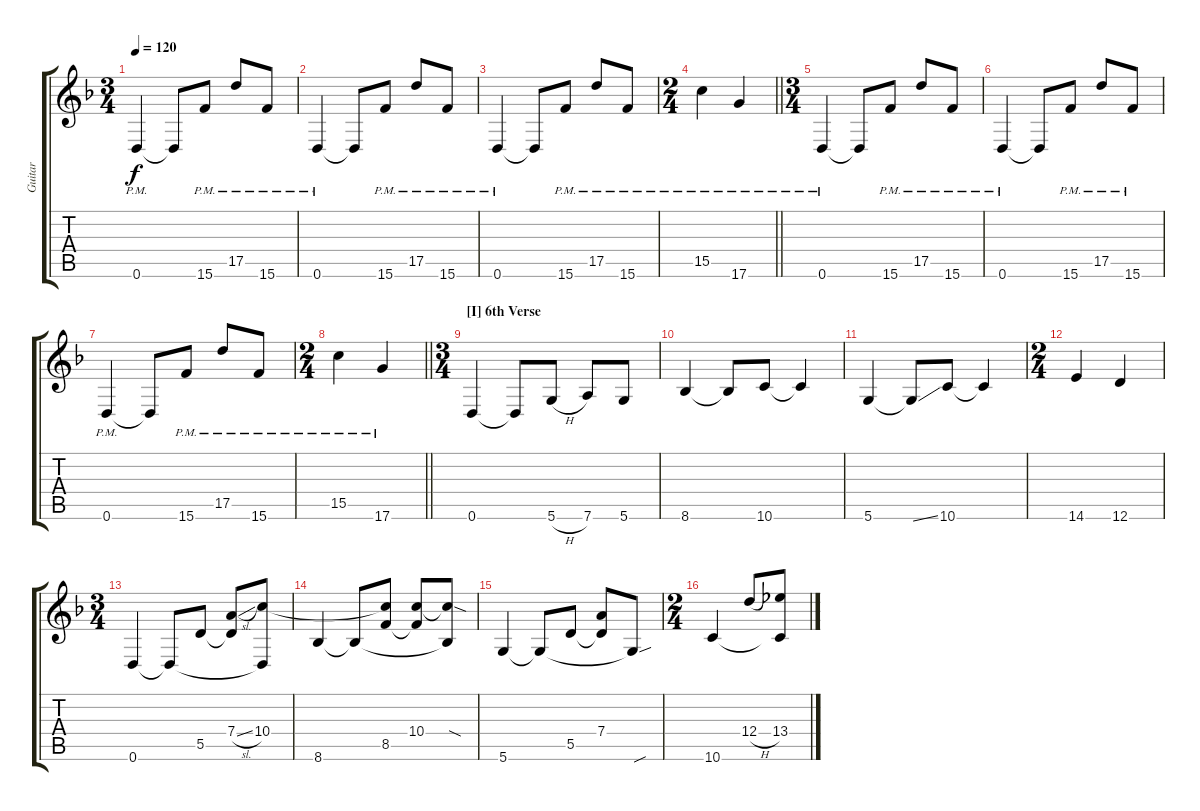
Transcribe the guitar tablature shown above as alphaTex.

\track ("Guitar" "Guitar") {instrument electricguitarclean}
\staff {score tabs}
\tuning (E4 B3 G3 D3 A2 D2) {hide}
\ts (3 4)
\tempo 120
\clef g2
\ks dminor
0.6{pm}.4{dy f} 0.6{t}.8 15.6{pm}.8 17.5{pm}.8 15.6{pm}.8 |
0.6{pm}.4 0.6{t}.8 15.6{pm}.8 17.5{pm}.8 15.6{pm}.8 |
0.6{pm}.4 0.6{t}.8 15.6{pm}.8 17.5{pm}.8 15.6{pm}.8 |
\ts (2 4)
\barLineRight lightlight
15.5{pm}.4 17.6{pm}.4 |
\ts (3 4)
0.6{pm}.4{balance 16} 0.6{t}.8 15.6{pm}.8 17.5{pm}.8 15.6{pm}.8 |
0.6{pm}.4 0.6{t}.8 15.6{pm}.8 17.5{pm}.8 15.6{pm}.8 |
0.6{pm}.4 0.6{t}.8 15.6{pm}.8 17.5{pm}.8 15.6{pm}.8 |
\ts (2 4)
\barLineRight lightlight
15.5{pm}.4 17.6{pm}.4 |
\ts (3 4)
\section ("" "[I] 6th Verse")
0.6.4{balance 8 instrument electricguitarclean} 0.6{t}.8 5.6{h}.8 7.6.8 5.6.8 |
8.6.4 8.6{t}.8 10.6.8 10.6{t}.4 |
5.6.4 5.6{ss t}.8 10.6.8 10.6{t}.4 |
\ts (2 4)
14.6.4 12.6.4 |
\ts (3 4)
0.6.4 0.6{t}.8 5.5.8 (7.4{sl} 5.5{t}).8 (10.4 0.6{t}).8 |
8.6.4 8.6{t}.8 (10.4{t} 8.5).8 (10.4 8.5{t}).8 (10.4{sod t} 8.6{t}).8 |
5.6.4 5.6{t}.8 5.5.8 (7.4 5.5{t}).8 5.6{sou t}.8 |
\ts (2 4)
10.6.4 12.4{h}.8 (13.4 10.6{t}).8
